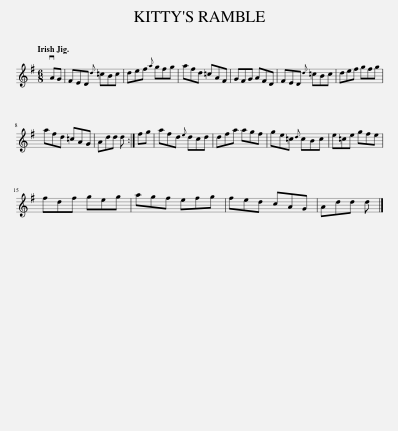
X:1
L:1/8
Q:1/4=120
M:6/8
I:linebreak $
K:G
V:1 treble
V:1
 vAG | FED{d} =cBc | def{a} gfg | afd =cAF | GFG AFD | %5
 FED{d} =cBc | def gfg |$ afd =cAG | Add d :| fg | %10
 afd{e} dcd | dfa agf | ge=c{d} cBc | e=ce gfe |$ fdf geg | %15
 agf efg | fed cAG | Add d |] %18
